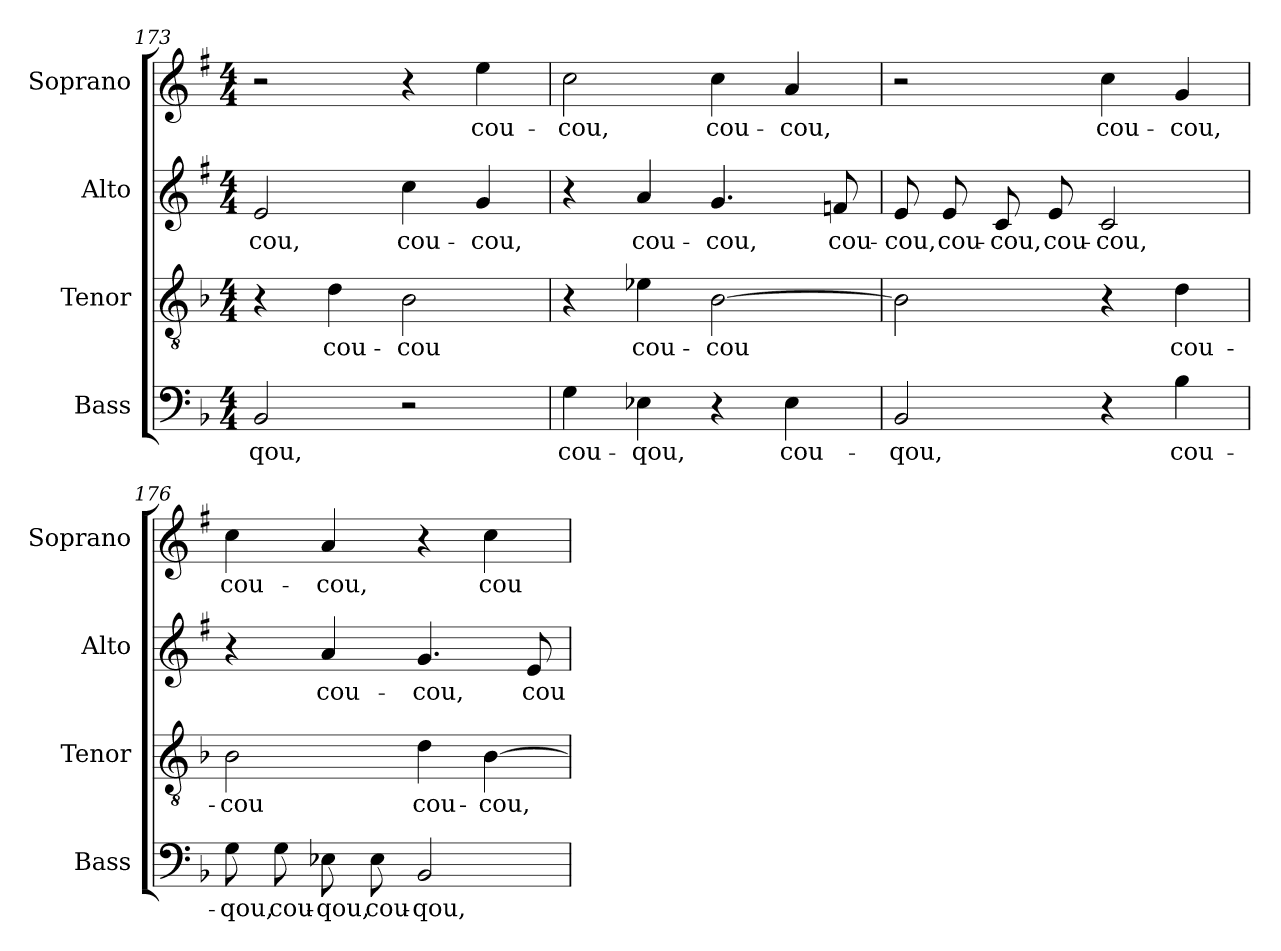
**kern	**text	**kern	**text	**kern	**text	**kern	**text
*part4	*part4	*part3	*part3	*part2	*part2	*part1	*part1
*staff4	*staff4	*staff3	*staff3	*staff2	*staff2	*staff1	*staff1
*I"Bass	*	*I"Tenor	*	*I"Alto	*	*I"Soprano	*
*I'Bass	*	*I'Tenor	*	*I'Alto	*	*I'Soprano	*
*clefF4	*	*clefGv2	*	*clefG2	*	*clefG2	*
*	*	*	*	*ITrd1c2	*	*ITrd1c2	*
*k[b-]	*	*k[b-]	*	*k[b-]	*	*k[b-]	*
*d:	*	*d:	*	*d:	*	*d:	*
*M4/4	*	*M4/4	*	*M4/4	*	*M4/4	*
=173	=173	=173	=173	=173	=173	=173	=173
!	!LO:LY:b:color=#000000	!	!	!	!	!	!
!	!	!	!	!	!LO:LY:b:color=#000000	!	!
2BB-i/	-qou,	4r	.	2di/	-cou,	2r	.
!	!	!	!LO:LY:b:color=#000000	!	!	!	!
.	.	4di\	cou-	.	.	.	.
!	!	!	!LO:LY:b:color=#000000	!	!	!	!
!	!	!	!	!	!LO:LY:b:color=#000000	!	!
2r	.	2B-i\	-cou	4b-i\	cou-	4r	.
!	!	!	!	!	!LO:LY:b:color=#000000	!	!
!	!	!	!	!	!	!	!LO:LY:b:color=#000000
.	.	.	.	4fi/	-cou,	4ddi\	cou-
=174	=174	=174	=174	=174	=174	=174	=174
!	!LO:LY:b:color=#000000	!	!	!	!	!	!
!	!	!	!	!	!	!	!LO:LY:b:color=#000000
4Gi\	cou-	4r	.	4r	.	2b-i\	-cou,
!	!LO:LY:b:color=#000000	!	!	!	!	!	!
!	!	!	!LO:LY:b:color=#000000	!	!	!	!
!	!	!	!	!	!LO:LY:b:color=#000000	!	!
4E-Xi\	-qou,	4e-Xi\	cou-	4gi/	cou-	.	.
!	!	!	!LO:LY:b:color=#000000	!	!	!	!
!	!	!	!	!	!LO:LY:b:color=#000000	!	!
!	!	!	!	!	!	!	!LO:LY:b:color=#000000
4r	.	[2B-i\	-cou	4.fi/	-cou,	4b-i\	cou-
!	!LO:LY:b:color=#000000	!	!	!	!	!	!
!	!	!	!	!	!	!	!LO:LY:b:color=#000000
4E-i\	cou-	.	.	.	.	4gi/	-cou,
!	!	!	!	!	!LO:LY:b:color=#000000	!	!
.	.	.	.	8e-Xi/	cou-	.	.
!!LO:LB:g=z
=175	=175	=175	=175	=175	=175	=175	=175
!	!LO:LY:b:color=#000000	!	!	!	!	!	!
!	!	!	!	!	!LO:LY:b:color=#000000	!	!
2BB-i/	-qou,	2B-i\]	.	8di/	-cou,	2r	.
!	!	!	!	!	!LO:LY:b:color=#000000	!	!
.	.	.	.	8di/	cou-	.	.
!	!	!	!	!	!LO:LY:b:color=#000000	!	!
.	.	.	.	8B-i/	-cou,	.	.
!	!	!	!	!	!LO:LY:b:color=#000000	!	!
.	.	.	.	8di/	cou-	.	.
!	!	!	!	!	!LO:LY:b:color=#000000	!	!
!	!	!	!	!	!	!	!LO:LY:b:color=#000000
4r	.	4r	.	2B-i/	-cou,	4b-i\	cou-
!	!LO:LY:b:color=#000000	!	!	!	!	!	!
!	!	!	!LO:LY:b:color=#000000	!	!	!	!
!	!	!	!	!	!	!	!LO:LY:b:color=#000000
4B-i\	cou-	4di\	cou-	.	.	4fi/	-cou,
=176	=176	=176	=176	=176	=176	=176	=176
!	!LO:LY:b:color=#000000	!	!	!	!	!	!
!	!	!	!LO:LY:b:color=#000000	!	!	!	!
!	!	!	!	!	!	!	!LO:LY:b:color=#000000
8Gi\	-qou,	2B-i\	-cou	4r	.	4b-i\	cou-
!	!LO:LY:b:color=#000000	!	!	!	!	!	!
8Gi\	cou-	.	.	.	.	.	.
!	!LO:LY:b:color=#000000	!	!	!	!	!	!
!	!	!	!	!	!LO:LY:b:color=#000000	!	!
!	!	!	!	!	!	!	!LO:LY:b:color=#000000
8E-Xi\	-qou,	.	.	4gi/	cou-	4gi/	-cou,
!	!LO:LY:b:color=#000000	!	!	!	!	!	!
8E-i\	cou-	.	.	.	.	.	.
!	!LO:LY:b:color=#000000	!	!	!	!	!	!
!	!	!	!LO:LY:b:color=#000000	!	!	!	!
!	!	!	!	!	!LO:LY:b:color=#000000	!	!
2BB-i/	-qou,	4di\	cou-	4.fi/	-cou,	4r	.
!	!	!	!LO:LY:b:color=#000000	!	!	!	!
!	!	!	!	!	!	!	!LO:LY:b:color=#000000
.	.	[4B-i\	-cou,	.	.	4b-i\	cou-
!	!	!	!	!	!LO:LY:b:color=#000000	!	!
.	.	.	.	8di/	cou-	.	.
=	=	=	=	=	=	=	=
*-	*-	*-	*-	*-	*-	*-	*-
